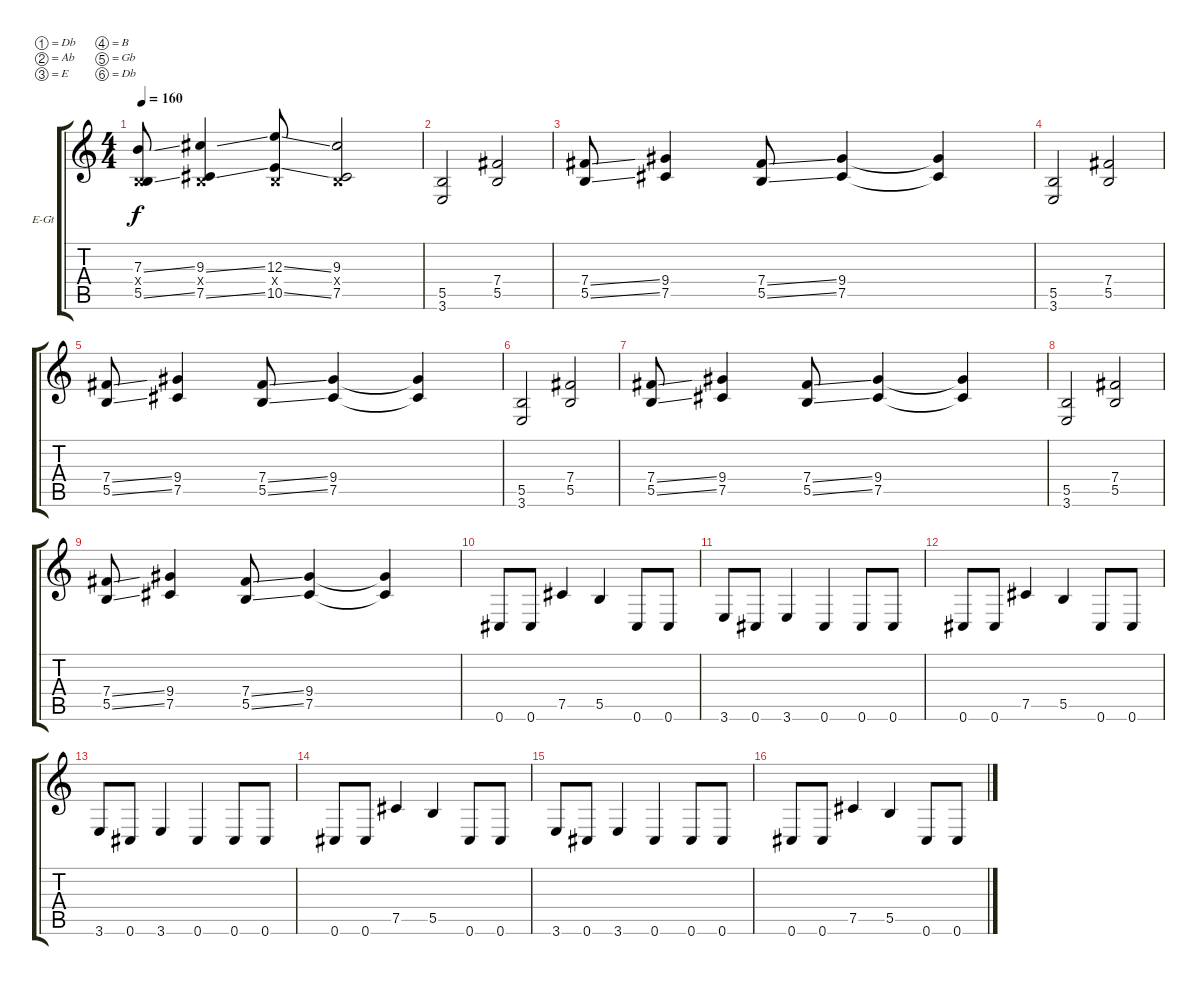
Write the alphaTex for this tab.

\bracketExtendMode groupsimilarinstruments
\firstSystemTrackNameOrientation horizontal
\otherSystemsTrackNameOrientation horizontal
\track ("Josh Rand" "E-Gt") {instrument distortionguitar}
\staff {score tabs}
\tuning (Db4 Ab3 E3 B2 Gb2 Db2)
\ts (4 4)
\tempo 160
\clef g2
\ks c
(7.3{ss} 0.4{x} 5.5{ss}).8{dy f} (9.3{ss} 0.4{x} 7.5{ss}).4 (12.3{ss} 0.4{x} 10.5{ss}).8 (9.3 0.4{x} 7.5).2 |
(5.5 3.6).2 (7.4 5.5).2 |
(7.4{ss} 5.5{ss}).8 (9.4 7.5).4 (7.4{ss} 5.5{ss}).8 (9.4 7.5).4 (9.4{t} 7.5{t}).4 |
(5.5 3.6).2 (7.4 5.5).2 |
(7.4{ss} 5.5{ss}).8 (9.4 7.5).4 (7.4{ss} 5.5{ss}).8 (9.4 7.5).4 (9.4{t} 7.5{t}).4 |
(5.5 3.6).2 (7.4 5.5).2 |
(7.4{ss} 5.5{ss}).8 (9.4 7.5).4 (7.4{ss} 5.5{ss}).8 (9.4 7.5).4 (9.4{t} 7.5{t}).4 |
(5.5 3.6).2 (7.4 5.5).2 |
(7.4{ss} 5.5{ss}).8 (9.4 7.5).4 (7.4{ss} 5.5{ss}).8 (9.4 7.5).4 (9.4{t} 7.5{t}).4 |
0.6.8 0.6.8 7.5.4 5.5.4 0.6.8 0.6.8 |
3.6.8 0.6.8 3.6.4 0.6.4 0.6.8 0.6.8 |
0.6.8 0.6.8 7.5.4 5.5.4 0.6.8 0.6.8 |
3.6.8 0.6.8 3.6.4 0.6.4 0.6.8 0.6.8 |
0.6.8 0.6.8 7.5.4 5.5.4 0.6.8 0.6.8 |
3.6.8 0.6.8 3.6.4 0.6.4 0.6.8 0.6.8 |
0.6.8 0.6.8 7.5.4 5.5.4 0.6.8 0.6.8
